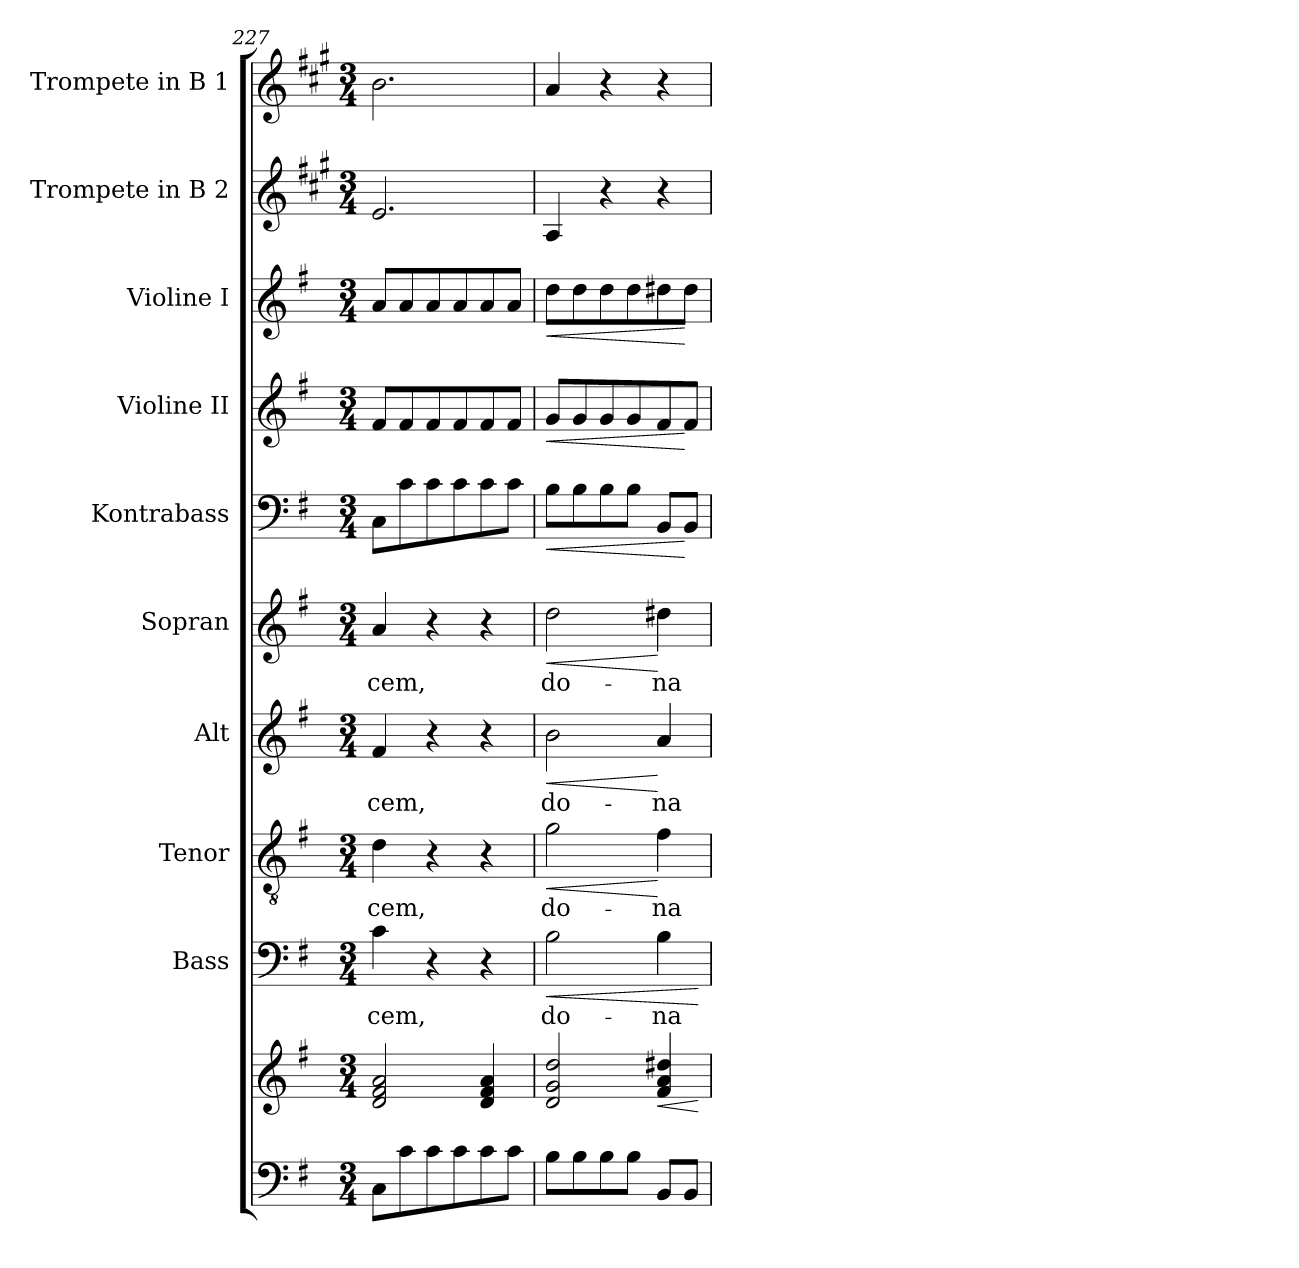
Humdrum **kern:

**kern	**kern	**dynam	**kern	**text	**dynam	**kern	**text	**dynam	**kern	**text	**dynam	**kern	**text	**dynam	**kern	**dynam	**kern	**dynam	**kern	**dynam	**kern	**kern
*part10	*part10	*part10	*part9	*part9	*part9	*part8	*part8	*part8	*part7	*part7	*part7	*part6	*part6	*part6	*part5	*part5	*part4	*part4	*part3	*part3	*part2	*part1
*staff11	*staff10	*staff10/11	*staff9	*staff9	*staff9	*staff8	*staff8	*staff8	*staff7	*staff7	*staff7	*staff6	*staff6	*staff6	*staff5	*staff5	*staff4	*staff4	*staff3	*staff3	*staff2	*staff1
*	*	*	*I"Bass	*	*	*I"Tenor	*	*	*I"Alt	*	*	*I"Sopran	*	*	*I"Kontrabass	*	*I"Violine II	*	*I"Violine I	*	*I"Trompete in B 2	*I"Trompete in B 1
*	*	*	*I'B.	*	*	*I'T.	*	*	*I'A.	*	*	*I'S.	*	*	*I'Kb.	*	*I'Vl. II	*	*I'Vl. I	*	*I'Tr. 2	*I'Tr. 1
*clefF4	*clefG2	*	*clefF4	*	*	*clefGv2	*	*	*clefG2	*	*	*clefG2	*	*	*clefF4	*	*clefG2	*	*clefG2	*	*clefG2	*clefG2
*	*	*	*	*	*	*	*	*	*	*	*	*	*	*	*ITrd7c12	*	*	*	*	*	*ITrd1c2	*ITrd1c2
*k[f#]	*k[f#]	*	*k[f#]	*	*	*k[f#]	*	*	*k[f#]	*	*	*k[f#]	*	*	*k[f#]	*	*k[f#]	*	*k[f#]	*	*k[f#]	*k[f#]
*G:	*G:	*	*G:	*	*	*G:	*	*	*G:	*	*	*G:	*	*	*G:	*	*G:	*	*G:	*	*G:	*G:
*M3/4	*M3/4	*	*M3/4	*	*	*M3/4	*	*	*M3/4	*	*	*M3/4	*	*	*M3/4	*	*M3/4	*	*M3/4	*	*M3/4	*M3/4
=227	=227	=227	=227	=227	=227	=227	=227	=227	=227	=227	=227	=227	=227	=227	=227	=227	=227	=227	=227	=227	=227	=227
!	!	!	!	!LO:LY:b	!	!	!LO:LY:b	!	!	!LO:LY:b	!	!	!LO:LY:b	!	!	!	!	!	!	!	!	!
8C\L	2d/ 2f#/ 2a/	.	4c\	-cem,	.	4d\	-cem,	.	4f#/	-cem,	.	4a/	-cem,	.	8CC\L	.	8f#/L	.	8a/L	.	2.d/	2.a\
8c\	.	.	.	.	.	.	.	.	.	.	.	.	.	.	8C\	.	8f#/	.	8a/	.	.	.
8c\	.	.	4r	.	.	4r	.	.	4r	.	.	4r	.	.	8C\	.	8f#/	.	8a/	.	.	.
8c\	.	.	.	.	.	.	.	.	.	.	.	.	.	.	8C\	.	8f#/	.	8a/	.	.	.
8c\	4d/ 4f#/ 4a/	.	4r	.	.	4r	.	.	4r	.	.	4r	.	.	8C\	.	8f#/	.	8a/	.	.	.
8c\J	.	.	.	.	.	.	.	.	.	.	.	.	.	.	8C\J	.	8f#/J	.	8a/J	.	.	.
=228	=228	=228	=228	=228	=228	=228	=228	=228	=228	=228	=228	=228	=228	=228	=228	=228	=228	=228	=228	=228	=228	=228
!	!	!	!	!LO:LY:b	!LO:HP:b	!	!LO:LY:b	!LO:HP:b	!	!LO:LY:b	!LO:HP:b	!	!LO:LY:b	!LO:HP:b	!	!LO:HP:b	!	!LO:HP:b	!	!LO:HP:b	!	!
8B\L	2d/ 2g/ 2dd/	.	2B\	do-	<	2g\	do-	<	2b\	do-	<	2dd\	do-	<	8BB\L	<	8g/L	<	8dd\L	<	4G/	4g/
8B\	.	.	.	.	.	.	.	.	.	.	.	.	.	.	8BB\	.	8g/	.	8dd\	.	.	.
8B\	.	.	.	.	.	.	.	.	.	.	.	.	.	.	8BB\	.	8g/	.	8dd\	.	4r	4r
8B\J	.	.	.	.	.	.	.	.	.	.	.	.	.	.	8BB\J	.	8g/	.	8dd\	.	.	.
!	!	!LO:HP:b	!	!LO:LY:b	!	!	!LO:LY:b	!	!	!LO:LY:b	!	!	!LO:LY:b	!	!	!	!	!	!	!	!	!
8BB/L	4f#/ 4a/ 4dd#X/	<	4B\	-na	.	4f#\	-na	[	4a/	-na	[	4dd#X\	-na	[	8BBB/L	.	8f#/	.	8dd#X\	.	4r	4r
8BB/J	.	.	.	.	.	.	.	.	.	.	.	.	.	.	8BBB/J	[	8f#/J	[	8dd#\J	[	.	.
.	.	[	.	.	[	.	.	.	.	.	.	.	.	.	.	.	.	.	.	.	.	.
=	=	=	=	=	=	=	=	=	=	=	=	=	=	=	=	=	=	=	=	=	=	=
*-	*-	*-	*-	*-	*-	*-	*-	*-	*-	*-	*-	*-	*-	*-	*-	*-	*-	*-	*-	*-	*-	*-
